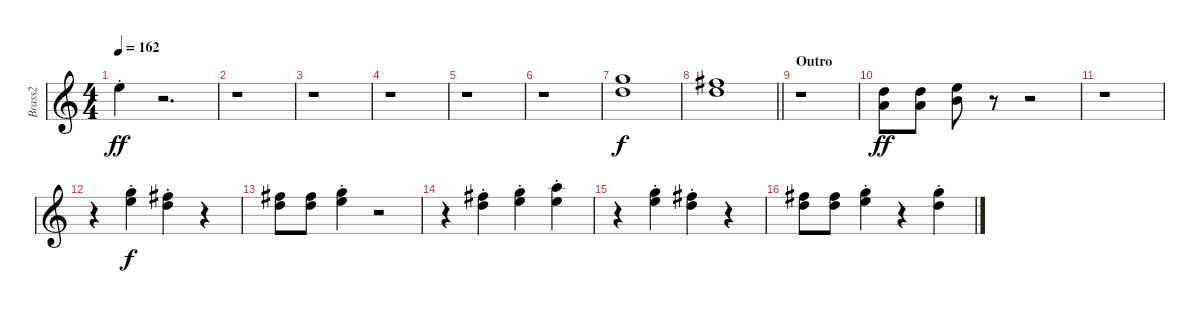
\track ("Brass2" "Brass2") {instrument trumpet}
\staff {score}
\tuning (E5 B4 G4 D4 A3 E3) {hide}
\ts (4 4)
\tempo 162
\clef g2
\ks c
9.3{st}.4{dy ff} r.2{d} |
r.1 |
r.1 |
r.1 |
r.1 |
r.1 |
(8.2 7.3).1{dy f} |
\barLineRight lightlight
(7.2 7.3).1 |
\section ("" "Outro")
r.1 |
(3.2 2.3).8{dy ff} (3.2 2.3).8 (5.2 4.3).8 r.8 r.2 |
r.1 |
r.4 (0.1{st} 8.2{st}).4{dy f} (7.2{st} 7.3{st}).4 r.4 |
(7.2 7.3).8 (7.2 7.3).8 (0.1{st} 8.2{st}).4 r.2 |
r.4 (7.2{st} 7.3{st}).4 (8.2{st} 9.3{st}).4 (10.2{st} 9.3{st}).4 |
r.4 (0.1{st} 8.2{st}).4 (7.2{st} 7.3{st}).4 r.4 |
(7.2 7.3).8 (7.2 7.3).8 (0.1{st} 8.2{st}).4 r.4 (8.2{st} 7.3{st}).4
